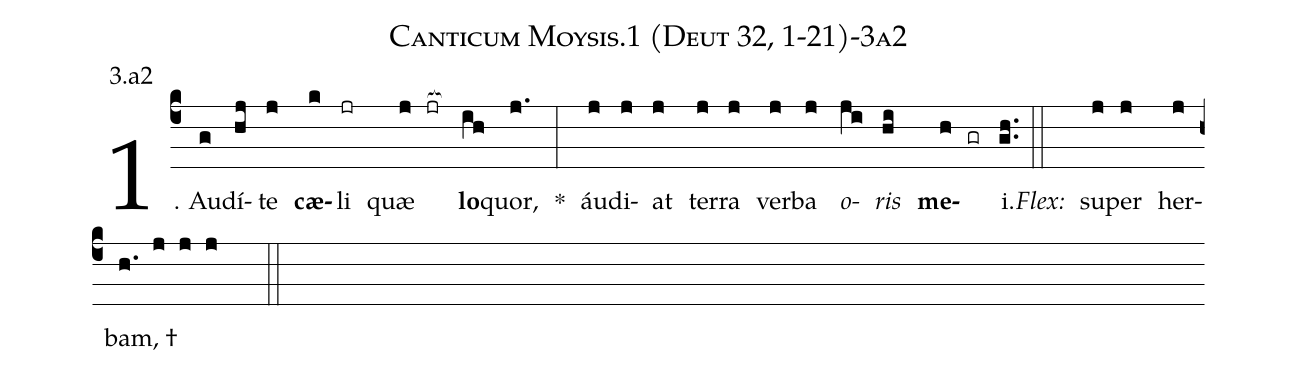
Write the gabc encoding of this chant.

name: Canticum Moysis.1 (Deut 32, 1-21)-3a2;
annotation: 3.a2;
%%
(c4)1. Au(g)dí(hj)te(j) <b>cæ</b>(k)li(jr) quæ(j jr[ocb:1{]) <b>lo</b>(ih[ocb:0}])quor,(j.) *(:) áu(j)di(j)at(j) ter(j)ra(j) ver(j)ba(j) <i>o</i>(ji)<i>ris</i>(hi) <b>me</b>(h gr)i.(gh..) (::)
<i>Flex:</i>()  su(j)per(j) her(j)bam, †(h. j j j  ::)
